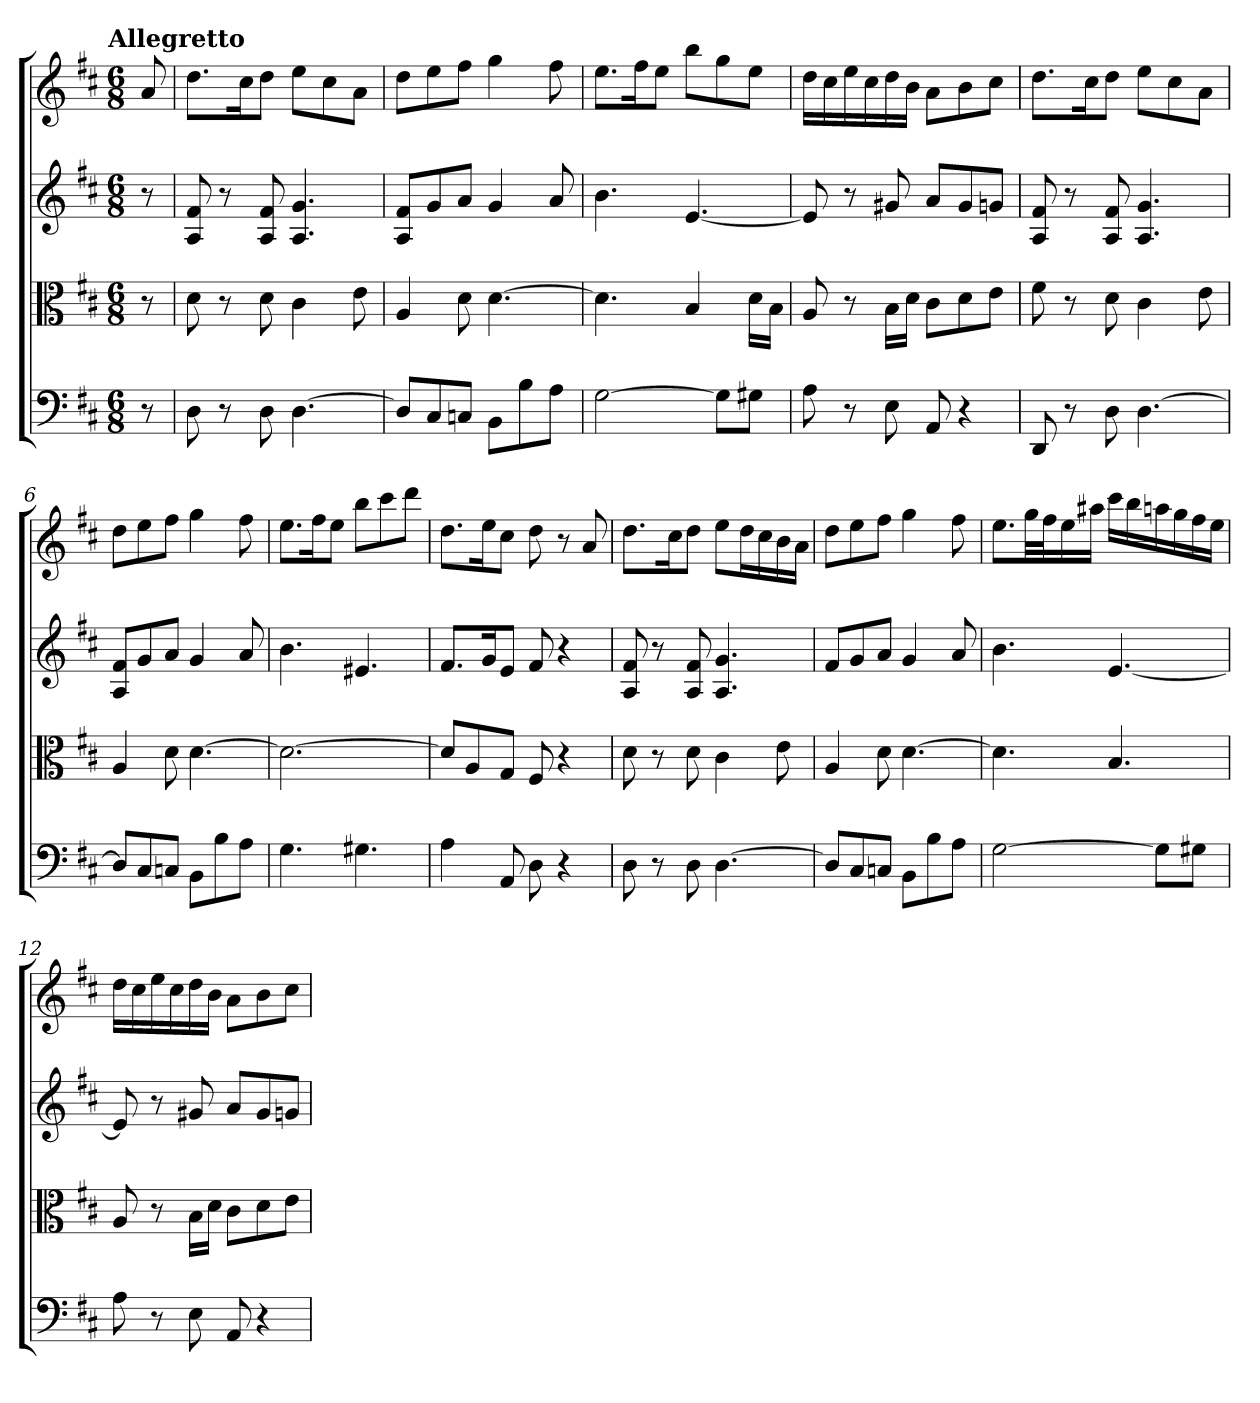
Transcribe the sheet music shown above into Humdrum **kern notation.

**kern	**kern	**kern	**kern
*part4	*part3	*part2	*part1
*staff4	*staff3	*staff2	*staff1
*clefF4	*clefC3	*	*
*k[f#c#]	*k[f#c#]	*k[f#c#]	*k[f#c#]
*D:	*D:	*D:	*D:
!!LO:TX:omd:t=Allegretto
*M6/8	*M6/8	*M6/8	*M6/8
*MM108	*MM108	*MM108	*MM108
=	=	=	=
8r	8r	8r	8a
=1	=1	=1	=1
8D	8d	8A 8f#	8.ddL
8r	8r	8r	.
.	.	.	16cc#K
8D	8d	8A 8f#	8ddJ
[4.D	4c#	4.A 4.g	8eeL
.	.	.	8cc#
.	8e	.	8aJ
=2	=2	=2	=2
8D/L]	4A	8A 8f#L	8ddL
8C#/	.	8g	8ee
8Cn/J	8d	8aJ	8ff#J
8BB\L	[4.d	4g	4gg
8B\	.	.	.
8A\J	.	8a	8ff#
=3	=3	=3	=3
[2G	4.d]	4.b	8.eeL
.	.	.	16ff#K
.	.	.	8eeJ
.	4B	[4.e	8bbL
8G\L]	.	.	8gg
8G#X\J	16d\LL	.	8eeJ
.	16B\JJ	.	.
=4	=4	=4	=4
8A	8A	8e]	16ddLL
.	.	.	16cc#
8r	8r	8r	16ee
.	.	.	16cc#
8E	16B\LL	8g#X	16dd
.	16d\JJ	.	16bJJ
8AA	8c#\L	8aL	8aL
4r	8d\	8g#	8b
.	8e\J	8gnJ	8cc#J
=5	=5	=5	=5
8DD	8f#	8A 8f#	8.ddL
8r	8r	8r	.
.	.	.	16cc#K
8D	8d	8A 8f#	8ddJ
[4.D	4c#	4.A 4.g	8eeL
.	.	.	8cc#
.	8e	.	8aJ
=6	=6	=6	=6
8D/L]	4A	8A 8f#L	8ddL
8C#/	.	8g	8ee
8Cn/J	8d	8aJ	8ff#J
8BB\L	[4.d	4g	4gg
8B\	.	.	.
8A\J	.	8a	8ff#
=7	=7	=7	=7
4.G	2.d_	4.b	8.eeL
.	.	.	16ff#K
.	.	.	8eeJ
4.G#X	.	4.e#X	8bbL
.	.	.	8ccc#
.	.	.	8dddJ
=8	=8	=8	=8
4A	8d/L]	8.f#L	8.ddL
.	8A/	.	.
.	.	16gK	16eeK
8AA	8G/J	8eJ	8cc#J
8D	8F#	8f#	8dd
4r	4r	4r	8r
.	.	.	8a
=9	=9	=9	=9
8D	8d	8A 8f#	8.ddL
8r	8r	8r	.
.	.	.	16cc#K
8D	8d	8A 8f#	8ddJ
[4.D	4c#	4.A 4.g	8eeL
.	.	.	16ddL
.	.	.	16cc#
.	8e	.	16b
.	.	.	16aJJ
=10	=10	=10	=10
8D/L]	4A	8f#L	8ddL
8C#/	.	8g	8ee
8Cn/J	8d	8aJ	8ff#J
8BB\L	[4.d	4g	4gg
8B\	.	.	.
8A\J	.	8a	8ff#
=11	=11	=11	=11
[2G	4.d]	4.b	8.eeL
.	.	.	32ggLL
.	.	.	32ff#J
.	.	.	16ee
.	.	.	16aa#XJJ
.	4.B	[4.e	16ccc#LL
.	.	.	16bb
8G\L]	.	.	16aan
.	.	.	16gg
8G#X\J	.	.	16ff#
.	.	.	16eeJJ
=12	=12	=12	=12
8A	8A	8e]	16ddLL
.	.	.	16cc#
8r	8r	8r	16ee
.	.	.	16cc#
8E	16B\LL	8g#X	16dd
.	16d\JJ	.	16bJJ
8AA	8c#\L	8aL	8aL
4r	8d\	8g#	8b
.	8e\J	8gnJ	8cc#J
=	=	=	=
*-	*-	*-	*-
